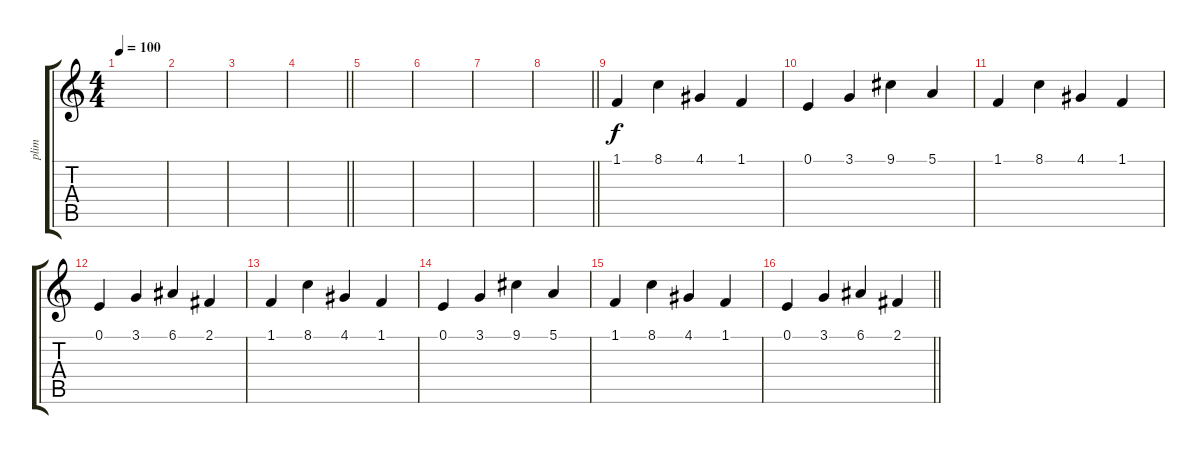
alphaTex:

\track ("plim" "plim") {instrument vibraphone}
\staff {score tabs}
\tuning (E4 B3 G3 D3 A2 E2) {hide}
\ts (4 4)
\tempo 100
\clef g2
\ks c
|
|
|
\barLineRight lightlight
|
|
|
|
\barLineRight lightlight
|
1.1.4 8.1.4 4.1.4 1.1.4 |
0.1.4 3.1.4 9.1.4 5.1.4 |
1.1.4 8.1.4 4.1.4 1.1.4 |
0.1.4 3.1.4 6.1.4 2.1.4 |
1.1.4 8.1.4 4.1.4 1.1.4 |
0.1.4 3.1.4 9.1.4 5.1.4 |
1.1.4 8.1.4 4.1.4 1.1.4 |
\barLineRight lightlight
0.1.4 3.1.4 6.1.4 2.1.4
